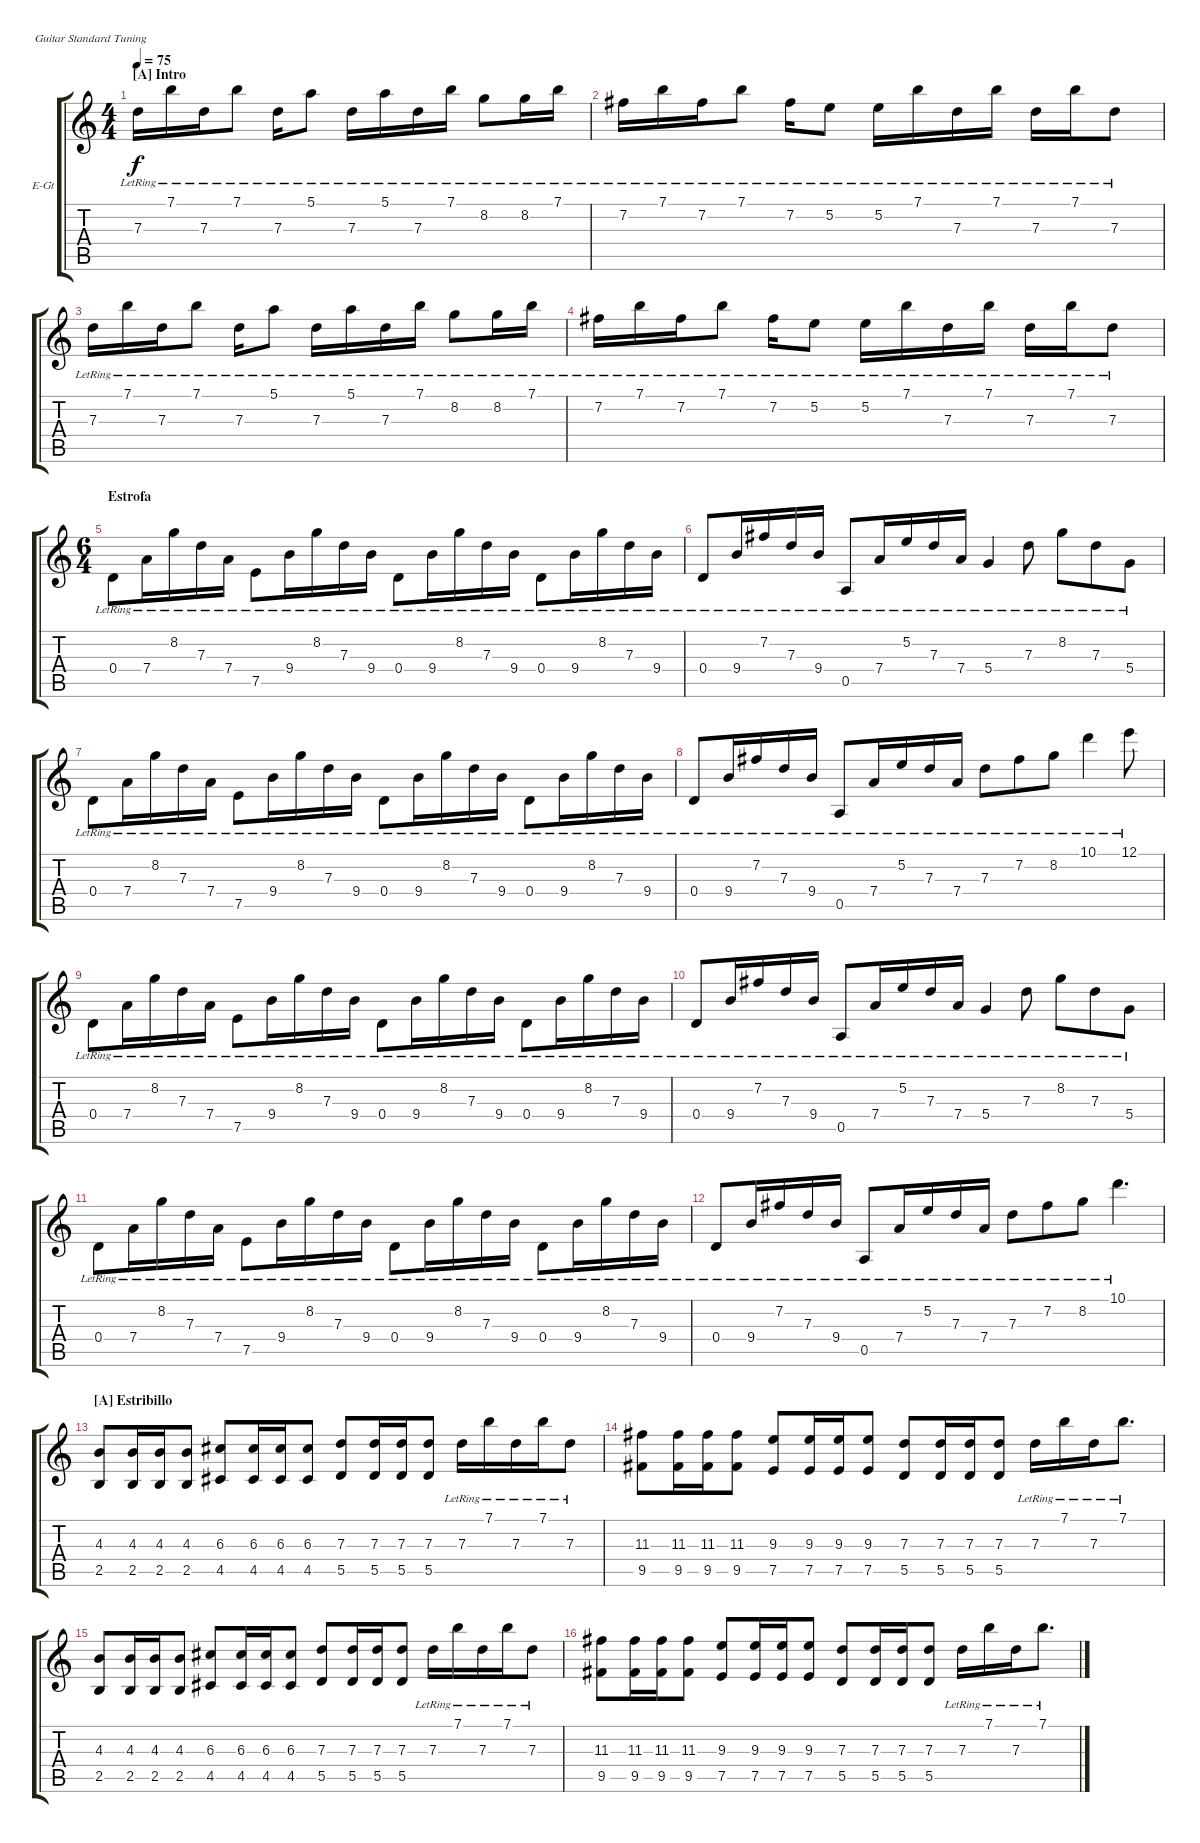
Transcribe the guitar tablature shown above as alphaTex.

\defaultSystemsLayout 4
\bracketExtendMode groupsimilarinstruments
\firstSystemTrackNameOrientation horizontal
\otherSystemsTrackNameOrientation horizontal
\track ("L.Guitar" "E-Gt") {instrument electricguitarclean}
\staff {score tabs}
\tuning (E4 B3 G3 D3 A2 E2)
\ts (4 4)
\section ("A" "Intro")
\tempo 75
\clef g2
\ks c
7.3{lr}.16{dy f instrument electricguitarclean} 7.1{lr}.16 7.3{lr}.16 7.1{lr}.8 7.3{lr}.16 5.1{lr}.8 7.3{lr}.16 5.1{lr}.16 7.3{lr}.16 7.1{lr}.16 8.2{lr}.8 8.2{lr}.16 7.1{lr}.16 |
7.2{lr}.16 7.1{lr}.16 7.2{lr}.16 7.1{lr}.8 7.2{lr}.16 5.2{lr}.8 5.2{lr}.16 7.1{lr}.16 7.3{lr}.16 7.1{lr}.16 7.3{lr}.16 7.1{lr}.16 7.3{lr}.8 |
7.3{lr}.16 7.1{lr}.16 7.3{lr}.16 7.1{lr}.8 7.3{lr}.16 5.1{lr}.8 7.3{lr}.16 5.1{lr}.16 7.3{lr}.16 7.1{lr}.16 8.2{lr}.8 8.2{lr}.16 7.1{lr}.16 |
7.2{lr}.16 7.1{lr}.16 7.2{lr}.16 7.1{lr}.8 7.2{lr}.16 5.2{lr}.8 5.2{lr}.16 7.1{lr}.16 7.3{lr}.16 7.1{lr}.16 7.3{lr}.16 7.1{lr}.16 7.3{lr}.8 |
\ts (6 4)
\beaming (8 3 3 3 3)
\section ("" "Estrofa")
0.4{lr}.8 7.4{lr}.16 8.2{lr}.16 7.3{lr}.16 7.4{lr}.16 7.5{lr}.8 9.4{lr}.16 8.2{lr}.16 7.3{lr}.16 9.4{lr}.16 0.4{lr}.8 9.4{lr}.16 8.2{lr}.16 7.3{lr}.16 9.4{lr}.16 0.4{lr}.8 9.4{lr}.16 8.2{lr}.16 7.3{lr}.16 9.4{lr}.16 |
0.4{lr}.8 9.4{lr}.16 7.2{lr}.16 7.3{lr}.16 9.4{lr}.16 0.5{lr}.8 7.4{lr}.16 5.2{lr}.16 7.3{lr}.16 7.4{lr}.16 5.4{lr}.4 7.3{lr}.8 8.2{lr}.8 7.3{lr}.8 5.4{lr}.8 |
0.4{lr}.8 7.4{lr}.16 8.2{lr}.16 7.3{lr}.16 7.4{lr}.16 7.5{lr}.8 9.4{lr}.16 8.2{lr}.16 7.3{lr}.16 9.4{lr}.16 0.4{lr}.8 9.4{lr}.16 8.2{lr}.16 7.3{lr}.16 9.4{lr}.16 0.4{lr}.8 9.4{lr}.16 8.2{lr}.16 7.3{lr}.16 9.4{lr}.16 |
0.4{lr}.8 9.4{lr}.16 7.2{lr}.16 7.3{lr}.16 9.4{lr}.16 0.5{lr}.8 7.4{lr}.16 5.2{lr}.16 7.3{lr}.16 7.4{lr}.16 7.3{lr}.8 7.2{lr}.8 8.2{lr}.8 10.1{lr}.4 12.1{lr}.8 |
0.4{lr}.8 7.4{lr}.16 8.2{lr}.16 7.3{lr}.16 7.4{lr}.16 7.5{lr}.8 9.4{lr}.16 8.2{lr}.16 7.3{lr}.16 9.4{lr}.16 0.4{lr}.8 9.4{lr}.16 8.2{lr}.16 7.3{lr}.16 9.4{lr}.16 0.4{lr}.8 9.4{lr}.16 8.2{lr}.16 7.3{lr}.16 9.4{lr}.16 |
0.4{lr}.8 9.4{lr}.16 7.2{lr}.16 7.3{lr}.16 9.4{lr}.16 0.5{lr}.8 7.4{lr}.16 5.2{lr}.16 7.3{lr}.16 7.4{lr}.16 5.4{lr}.4 7.3{lr}.8 8.2{lr}.8 7.3{lr}.8 5.4{lr}.8 |
0.4{lr}.8 7.4{lr}.16 8.2{lr}.16 7.3{lr}.16 7.4{lr}.16 7.5{lr}.8 9.4{lr}.16 8.2{lr}.16 7.3{lr}.16 9.4{lr}.16 0.4{lr}.8 9.4{lr}.16 8.2{lr}.16 7.3{lr}.16 9.4{lr}.16 0.4{lr}.8 9.4{lr}.16 8.2{lr}.16 7.3{lr}.16 9.4{lr}.16 |
0.4{lr}.8 9.4{lr}.16 7.2{lr}.16 7.3{lr}.16 9.4{lr}.16 0.5{lr}.8 7.4{lr}.16 5.2{lr}.16 7.3{lr}.16 7.4{lr}.16 7.3{lr}.8 7.2{lr}.8 8.2{lr}.8 10.1{lr}.4{d} |
\section ("A" "Estribillo")
(2.5 4.3).8 (2.5 4.3).16 (2.5 4.3).16 (2.5 4.3).8 (4.5 6.3).8 (4.5 6.3).16 (4.5 6.3).16 (4.5 6.3).8 (5.5 7.3).8 (5.5 7.3).16 (5.5 7.3).16 (5.5 7.3).8 7.3{lr}.16 7.1{lr}.16 7.3{lr}.16 7.1{lr}.16 7.3{lr}.8 |
(9.5 11.3).8 (9.5 11.3).16 (9.5 11.3).16 (9.5 11.3).8 (7.5 9.3).8 (7.5 9.3).16 (7.5 9.3).16 (7.5 9.3).8 (5.5 7.3).8 (5.5 7.3).16 (5.5 7.3).16 (5.5 7.3).8 7.3{lr}.16 7.1{lr}.16 7.3{lr}.16 7.1{lr}.8{d} |
(2.5 4.3).8 (2.5 4.3).16 (2.5 4.3).16 (2.5 4.3).8 (4.5 6.3).8 (4.5 6.3).16 (4.5 6.3).16 (4.5 6.3).8 (5.5 7.3).8 (5.5 7.3).16 (5.5 7.3).16 (5.5 7.3).8 7.3{lr}.16 7.1{lr}.16 7.3{lr}.16 7.1{lr}.16 7.3{lr}.8 |
(9.5 11.3).8 (9.5 11.3).16 (9.5 11.3).16 (9.5 11.3).8 (7.5 9.3).8 (7.5 9.3).16 (7.5 9.3).16 (7.5 9.3).8 (5.5 7.3).8 (5.5 7.3).16 (5.5 7.3).16 (5.5 7.3).8 7.3{lr}.16 7.1{lr}.16 7.3{lr}.16 7.1{lr}.8{d}
